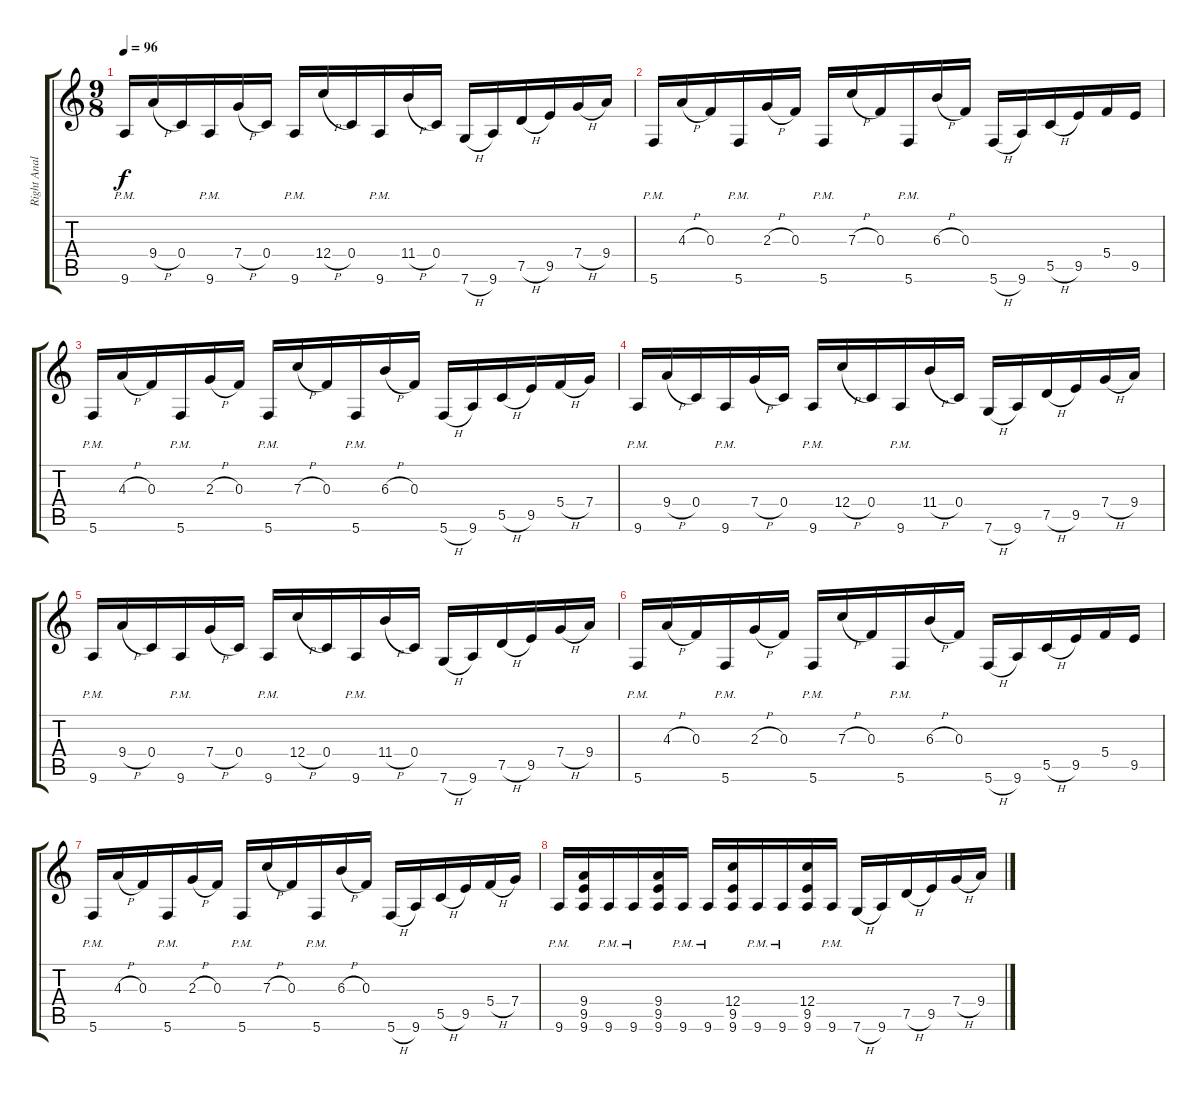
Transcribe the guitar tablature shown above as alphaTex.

\track ("Right Analog Stick" "Right Anal") {instrument distortionguitar}
\staff {score tabs}
\tuning (D4 A3 F3 C3 G2 C2) {hide}
\ts (9 8)
\tempo 96
\clef g2
\ks c
9.6{pm}.16{dy f} 9.4{h}.16 0.4.16 9.6{pm}.16 7.4{h}.16 0.4.16 9.6{pm}.16 12.4{h}.16 0.4.16 9.6{pm}.16 11.4{h}.16 0.4.16 7.6{h}.16 9.6.16 7.5{h}.16 9.5.16 7.4{h}.16 9.4.16 |
5.6{pm}.16 4.3{h}.16 0.3.16 5.6{pm}.16 2.3{h}.16 0.3.16 5.6{pm}.16 7.3{h}.16 0.3.16 5.6{pm}.16 6.3{h}.16 0.3.16 5.6{h}.16 9.6.16 5.5{h}.16 9.5.16 5.4.16 9.5.16 |
5.6{pm}.16 4.3{h}.16 0.3.16 5.6{pm}.16 2.3{h}.16 0.3.16 5.6{pm}.16 7.3{h}.16 0.3.16 5.6{pm}.16 6.3{h}.16 0.3.16 5.6{h}.16 9.6.16 5.5{h}.16 9.5.16 5.4{h}.16 7.4.16 |
9.6{pm}.16 9.4{h}.16 0.4.16 9.6{pm}.16 7.4{h}.16 0.4.16 9.6{pm}.16 12.4{h}.16 0.4.16 9.6{pm}.16 11.4{h}.16 0.4.16 7.6{h}.16 9.6.16 7.5{h}.16 9.5.16 7.4{h}.16 9.4.16 |
9.6{pm}.16 9.4{h}.16 0.4.16 9.6{pm}.16 7.4{h}.16 0.4.16 9.6{pm}.16 12.4{h}.16 0.4.16 9.6{pm}.16 11.4{h}.16 0.4.16 7.6{h}.16 9.6.16 7.5{h}.16 9.5.16 7.4{h}.16 9.4.16 |
5.6{pm}.16 4.3{h}.16 0.3.16 5.6{pm}.16 2.3{h}.16 0.3.16 5.6{pm}.16 7.3{h}.16 0.3.16 5.6{pm}.16 6.3{h}.16 0.3.16 5.6{h}.16 9.6.16 5.5{h}.16 9.5.16 5.4.16 9.5.16 |
5.6{pm}.16 4.3{h}.16 0.3.16 5.6{pm}.16 2.3{h}.16 0.3.16 5.6{pm}.16 7.3{h}.16 0.3.16 5.6{pm}.16 6.3{h}.16 0.3.16 5.6{h}.16 9.6.16 5.5{h}.16 9.5.16 5.4{h}.16 7.4.16 |
9.6{pm}.16 (9.4 9.5 9.6).16 9.6{pm}.16 9.6{pm}.16 (9.4 9.5 9.6).16 9.6{pm}.16 9.6{pm}.16 (12.4 9.5 9.6).16 9.6{pm}.16 9.6{pm}.16 (12.4 9.5 9.6).16 9.6{pm}.16 7.6{h}.16 9.6.16 7.5{h}.16 9.5.16 7.4{h}.16 9.4.16
